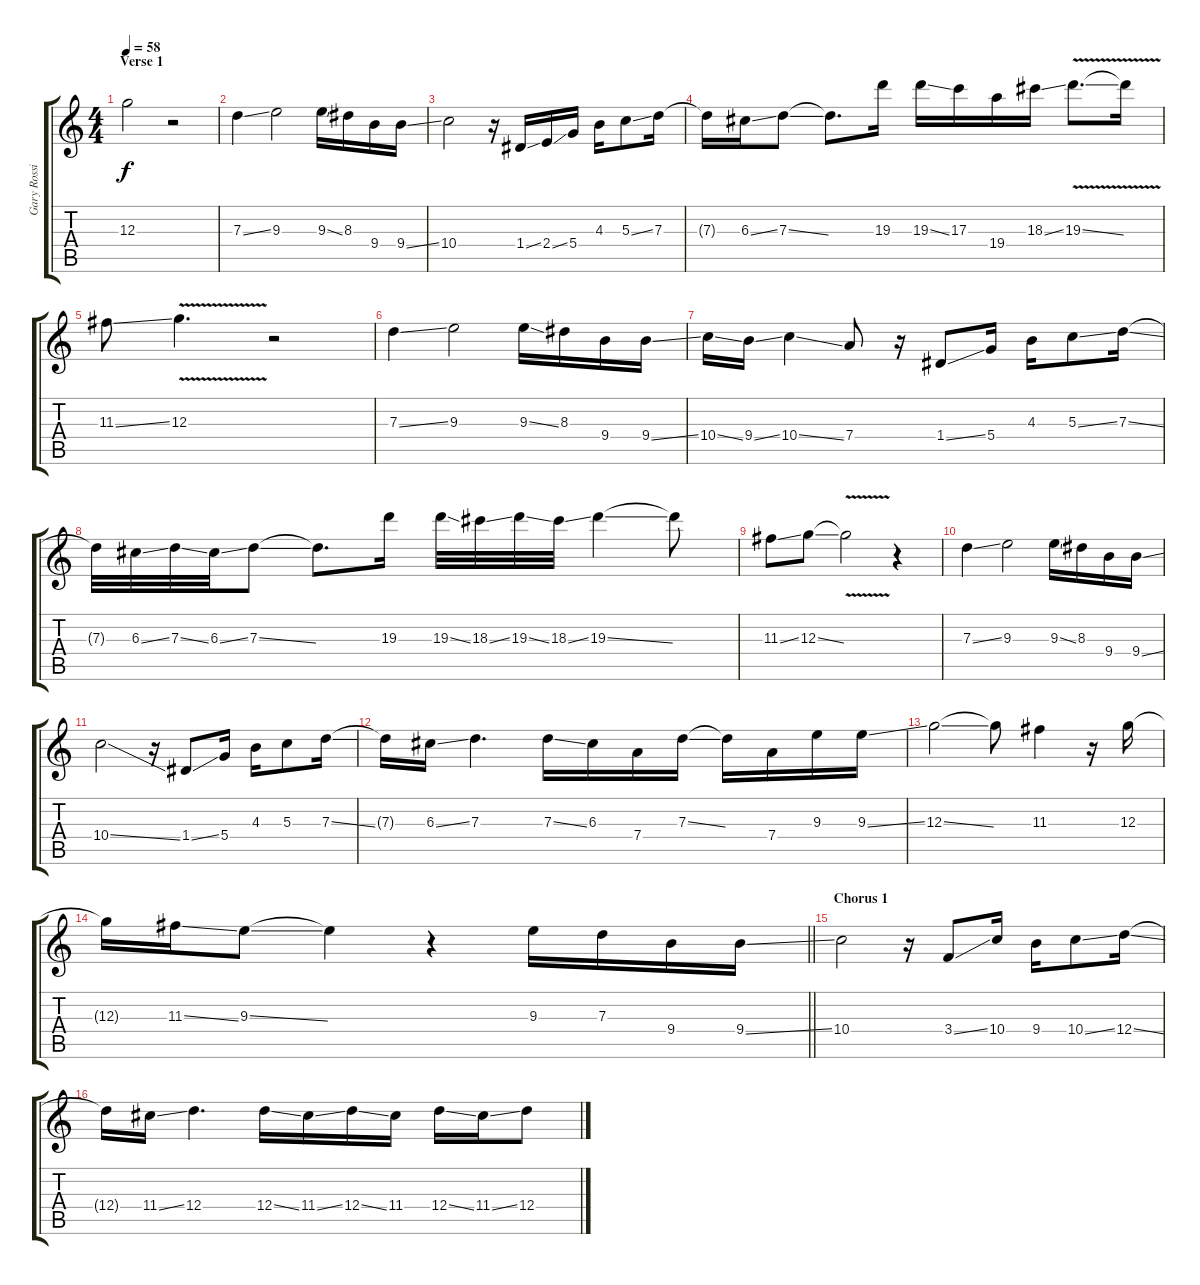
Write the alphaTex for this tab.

\track ("Gary Rossington" "Gary Rossi") {instrument overdrivenguitar}
\staff {score tabs}
\tuning (E4 B3 G3 D3 A2 E2) {hide}
\ts (4 4)
\section ("" "Verse 1")
\tempo 58
\clef g2
\ks c
12.3.2{dy f} r.2 |
7.3{ss}.4 9.3.2 9.3{ss}.16 8.3.16 9.4.16 9.4{ss}.16 |
10.4.2 r.16 1.4{ss}.16 2.4{ss}.16 5.4.16 4.3.16 5.3{ss}.8 7.3.16 |
7.3{t}.16 6.3{ss}.16 7.3{ss}.8 7.3{t}.8{d} 19.3.16 19.3{ss}.16 17.3.16 19.4.16 18.3{ss}.16 19.3{v ss}.8{d} 19.3{t}.16 |
11.3{ss}.8 12.3{v}.4{d} r.2 |
7.3{ss}.4 9.3.2 9.3{ss}.16 8.3.16 9.4.16 9.4{ss}.16 |
10.4{ss}.16 9.4{ss}.16 10.4{ss}.4 7.4.8 r.16 1.4{ss}.8 5.4.16 4.3.16 5.3{ss}.8 7.3{ss}.16 |
7.3{t}.32 6.3{ss}.32 7.3{ss}.32 6.3{ss}.32 7.3{ss}.8 7.3{t}.8{d} 19.3.16 19.3{ss}.32 18.3{ss}.32 19.3{ss}.32 18.3{ss}.32 19.3{ss}.4 19.3{t}.8 |
11.3{ss}.8 12.3{ss}.8 12.3{v t}.2 r.4 |
7.3{ss}.4 9.3.2 9.3{ss}.16 8.3.16 9.4.16 9.4{ss}.16 |
10.4{ss}.2 r.16 1.4{ss}.8 5.4.16 4.3.16 5.3.8 7.3{ss}.16 |
7.3{t}.16 6.3{ss}.16 7.3.4{d} 7.3{ss}.16 6.3.16 7.4.16 7.3{ss}.16 7.3{t}.16 7.4.16 9.3.16 9.3{ss}.16 |
12.3{ss}.2 12.3{t}.8 11.3.4 r.16 12.3.16 |
\barLineRight lightlight
12.3{t}.16 11.3{ss}.16 9.3{ss}.8 9.3{t}.4 r.4 9.3.16 7.3.16 9.4.16 9.4{ss}.16 |
\section ("" "Chorus 1")
10.4.2 r.16 3.4{ss}.8 10.4.16 9.4.16 10.4{ss}.8 12.4{ss}.16 |
12.4{t}.16 11.4{ss}.16 12.4.4{d} 12.4{ss}.16{volume 16} 11.4{ss}.16 12.4{ss}.16 11.4.16 12.4{ss}.16 11.4{ss}.16 12.4.8
